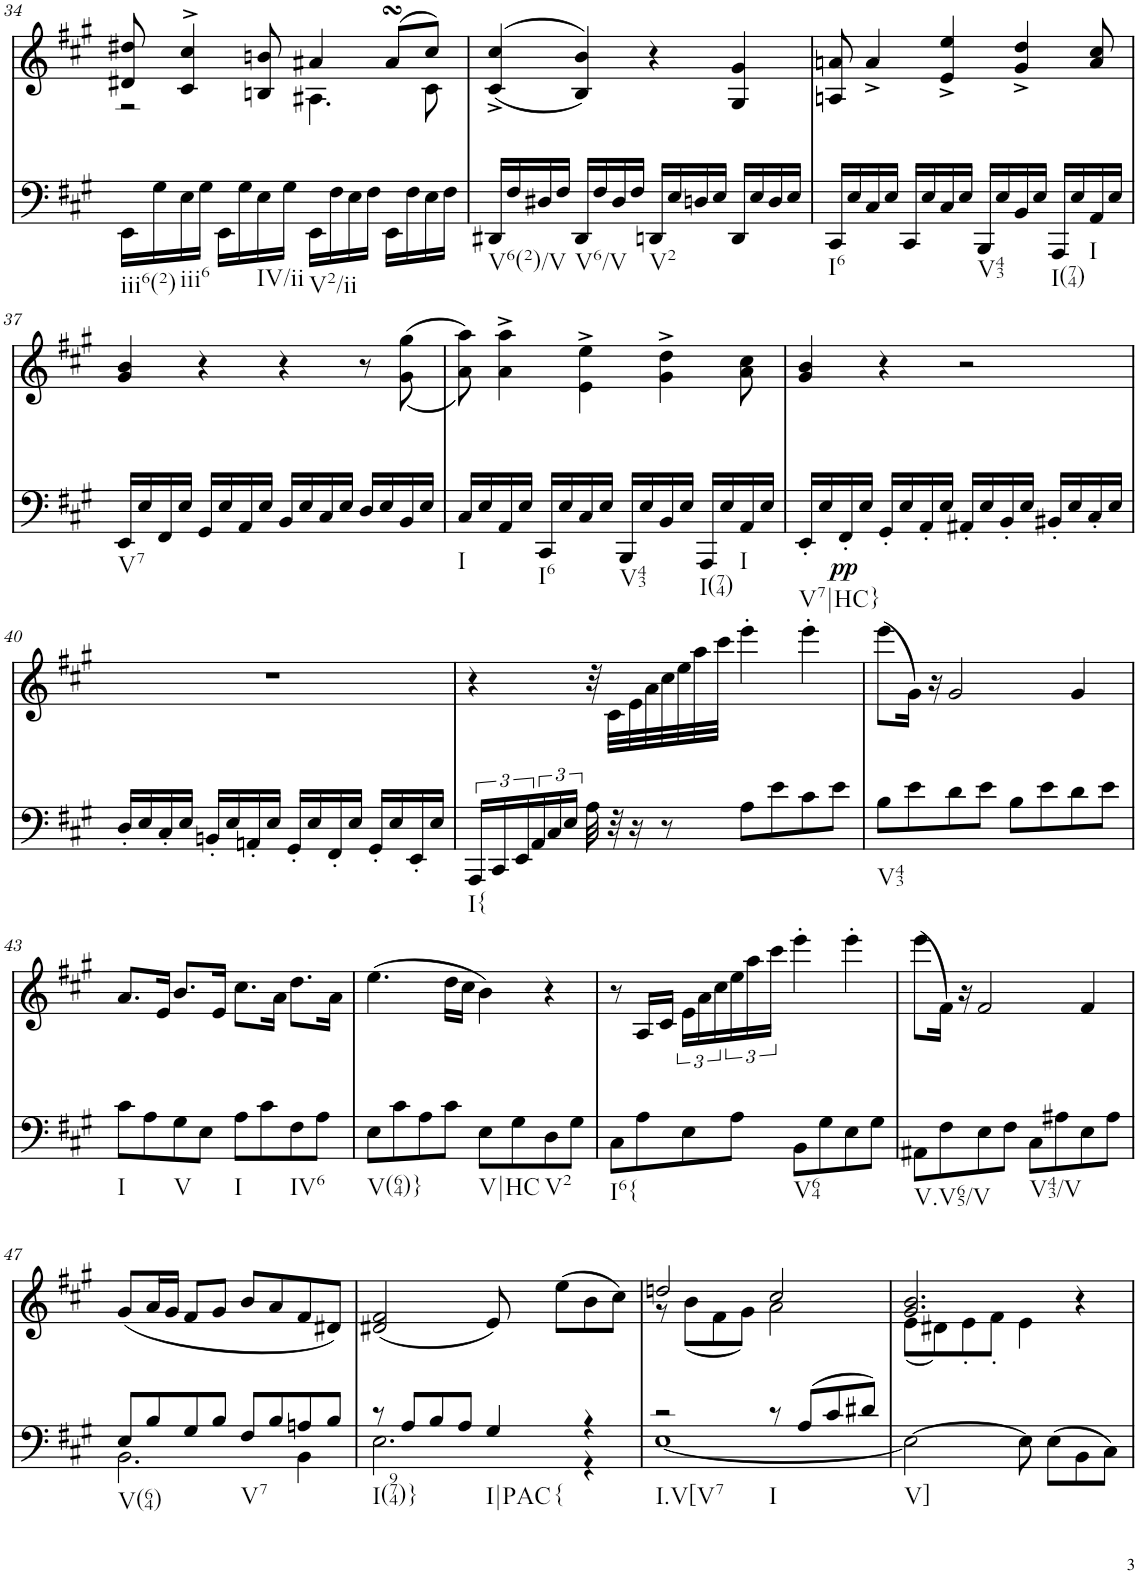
**kern	**dynam	**kern
*part2	*part2	*part1
*staff2	*staff2	*staff1
*I"piano	*	*I"piano
*I'Pno	*	*I'Pno
!!LO:PB:g=z
*clefF4	*	*clefG2
*k[f#c#g#]	*	*k[f#c#g#]
*A:	*	*A:
*M4/4	*	*M4/4
=34	=34	=34
*	*	*^
!LO:TX:b:t=iii6(2)	!	!	!
16EE\LL	.	8d#X/ 8dd#X/	2r
16G#\	.	.	.
!LO:TX:b:t=iii6	!	!	!
16E\	.	4c#/^ 4cc#/^	.
16G#\JJ	.	.	.
16EE\LL	.	.	.
16G#\	.	.	.
!LO:TX:b:t=IV/ii	!	!	!
16E\	.	8Bn/ 8bn/	.
16G#\JJ	.	.	.
!LO:TX:b:t=V2/ii	!	!	!
16EE\LL	.	4a#X/	4.A#X\
16F#\	.	.	.
16E\	.	.	.
16F#\JJ	.	.	.
16EE\LL	.	(8a#sSsS/L	.
16F#\	.	.	.
16E\	.	8cc#/J)	8c#\
16F#\JJ	.	.	.
*	*	*v	*v
=35	=35	=35
!LO:TX:b:t=V6(2)/V	!	!
16DD#X/LL	.	(>(4c#/^ 4cc#/^
16F#/	.	.
16D#X/	.	.
16F#/JJ	.	.
!LO:TX:b:t=V6/V	!	!
16DD#/LL	.	4B/ 4b/))
16F#/	.	.
16D#/	.	.
16F#/JJ	.	.
!LO:TX:b:t=V2	!	!
16DDn/LL	.	4r
16E/	.	.
16Dn/	.	.
16E/JJ	.	.
16DD/LL	.	4G#/ 4g#/
16E/	.	.
16D/	.	.
16E/JJ	.	.
=36	=36	=36
!LO:TX:b:t=I6	!	!
16CC#/LL	.	8An/ 8an/
16E/	.	.
16C#/	.	4a^/
16E/JJ	.	.
16CC#/LL	.	.
16E/	.	.
16C#/	.	4e/^ 4ee/^
16E/JJ	.	.
!LO:TX:b:t=V43	!	!
16BBB/LL	.	.
16E/	.	.
16BB/	.	4g#/^ 4dd/^
16E/JJ	.	.
!LO:TX:b:t=I(74)	!	!
16AAA/LL	.	.
16E/	.	.
!LO:TX:b:t=I	!	!
16AA/	.	8a/ 8cc#/
16E/JJ	.	.
!!LO:LB:g=z
=37	=37	=37
!LO:TX:b:t=V7	!	!
16EE/LL	.	4g#/ 4b/
16E/	.	.
16FF#/	.	.
16E/JJ	.	.
16GG#/LL	.	4r
16E/	.	.
16AA/	.	.
16E/JJ	.	.
16BB/LL	.	4r
16E/	.	.
16C#/	.	.
16E/JJ	.	.
16D/LL	.	8r
16E/	.	.
16BB/	.	(<(8g#\ 8gg#\
16E/JJ	.	.
=38	=38	=38
!LO:TX:b:t=I	!	!
16C#/LL	.	8a\ 8aa\))
16E/	.	.
16AA/	.	4a\^ 4aa\^
16E/JJ	.	.
!LO:TX:b:t=I6	!	!
16CC#/LL	.	.
16E/	.	.
16C#/	.	4e\^ 4ee\^
16E/JJ	.	.
!LO:TX:b:t=V43	!	!
16BBB/LL	.	.
16E/	.	.
16BB/	.	4g#\^ 4dd\^
16E/JJ	.	.
!LO:TX:b:t=I(74)	!	!
16AAA/LL	.	.
16E/	.	.
!LO:TX:b:t=I	!	!
16AA/	.	8a\ 8cc#\
16E/JJ	.	.
=39	=39	=39
!LO:TX:b:t=V7|HC}	!	!
16EE'/LL	.	4g#/ 4b/
16E/	.	.
!	!LO:DY:b	!
16FF#'/	pp	.
16E/JJ	.	.
16GG#'/LL	.	4r
16E/	.	.
16AA'/	.	.
16E/JJ	.	.
16AA#X'/LL	.	2r
16E/	.	.
16BB'/	.	.
16E/JJ	.	.
16BB#X'/LL	.	.
16E/	.	.
16C#'/	.	.
16E/JJ	.	.
!!LO:LB:g=z
=40	=40	=40
16D'/LL	.	1r
16E/	.	.
16C#'/	.	.
16E/JJ	.	.
16BBn'/LL	.	.
16E/	.	.
16AAn'/	.	.
16E/JJ	.	.
16GG#'/LL	.	.
16E/	.	.
16FF#'/	.	.
16E/JJ	.	.
16GG#'/LL	.	.
16E/	.	.
16EE'/	.	.
16E/JJ	.	.
=41	=41	=41
!LO:TX:b:t=I{	!	!
24AAA/LL	.	4r
24CC#/	.	.
24EE/	.	.
24AA/	.	.
24C#/	.	.
24E/JJ	.	.
32A\	.	32r
32r	.	32c#\LLL
16r	.	32e\
.	.	32a\
8r	.	32cc#\
.	.	32ee\
.	.	32aa\
.	.	32ccc#\JJJ
8A\L	.	4eee'\
8e\	.	.
8c#\	.	4eee'\
8e\J	.	.
=42	=42	=42
!LO:TX:b:t=V43	!	!
8B\L	.	(8eee\L
8e\	.	16g#\Jk)
.	.	16r
8d\	.	2g#/
8e\J	.	.
8B\L	.	.
8e\	.	.
8d\	.	4g#/
8e\J	.	.
!!LO:LB:g=z
=43	=43	=43
!LO:TX:b:t=I	!	!
8c#\L	.	8.a/L
8A\	.	.
.	.	16e/Jk
!LO:TX:b:t=V	!	!
8G#\	.	8.b/L
8E\J	.	.
.	.	16e/Jk
!LO:TX:b:t=I	!	!
8A\L	.	8.cc#\L
8c#\	.	.
.	.	16a\Jk
!LO:TX:b:t=IV6	!	!
8F#\	.	8.dd\L
8A\J	.	.
.	.	16a\Jk
=44	=44	=44
!LO:TX:b:t=V(64)}	!	!
8E\L	.	(4.ee\
8c#\	.	.
8A\	.	.
8c#\J	.	16dd\LL
.	.	16cc#\JJ
!LO:TX:b:t=V|HC	!	!
8E\L	.	4b\)
8G#\	.	.
!LO:TX:b:t=V2	!	!
8D\	.	4r
8G#\J	.	.
=45	=45	=45
!LO:TX:b:t=I6{	!	!
8C#\L	.	8r
8A\	.	16A/LL
.	.	16c#/JJ
8E\	.	24e\LL
.	.	24a\
.	.	24cc#\
8A\J	.	24ee\
.	.	24aa\
.	.	24ccc#\JJ
!LO:TX:b:t=V64	!	!
8BB\L	.	4eee'\
8G#\	.	.
8E\	.	4eee'\
8G#\J	.	.
=46	=46	=46
!LO:TX:b:t=V.V65/V	!	!
8AA#X\L	.	(8eee\L
8F#\	.	16f#\Jk)
.	.	16r
8E\	.	2f#/
8F#\J	.	.
!LO:TX:b:t=V43/V	!	!
8C#\L	.	.
8A#X\	.	.
8E\	.	4f#/
8A#\J	.	.
!!LO:LB:g=z
=47	=47	=47
*^	*	*
!LO:TX:b:t=V(64)	!	!	!
8E/L	2.BB\	.	(8g#/L
8B/	.	.	16a/L
.	.	.	16g#/JJ
8G#/	.	.	8f#/L
8B/J	.	.	8g#/J
!LO:TX:b:t=V7	!	!	!
8F#/L	.	.	8b/L
8B/	.	.	8a/
8An/	4BB\	.	8f#/
8B/J	.	.	8d#X/J)
=48	=48	=48	=48
!LO:TX:b:t=I(974)}	!	!	!
8r	2.E\	.	(2d#X/ 2f#/
8A/L	.	.	.
8B/	.	.	.
8A/J	.	.	.
!LO:TX:b:t=I|PAC	!	!	!
!LO:TX:b:t={	!	!	!
4G#/	.	.	8e/)
.	.	.	(8ee\L
4r	4r	.	8b\
.	.	.	8cc#\J)
=49	=49	=49	=49
*	*	*	*^
!LO:TX:b:t=I.V[V7	!	!	!	!
2r	[1E	.	2ddn/	8r
.	.	.	.	(8b\L
.	.	.	.	8f#\
.	.	.	.	8g#\J)
!LO:TX:b:t=I	!	!	!	!
8r	.	.	2cc#/	2a\
(8A/L	.	.	.	.
8c#/	.	.	.	.
8d#X/J)	.	.	.	.
*v	*v	*	*	*
=50	=50	=50	=50
!LO:TX:b:t=V]	!	!	!
2E\_	.	2.g#/ 2.b/	(8e\L
.	.	.	8d#X\)
.	.	.	8e'\
.	.	.	8f#'\J
8E\]	.	.	4e\
(8E\L	.	.	.
8BB\	.	4r	4ryy
8C#\J)	.	.	.
*	*	*v	*v
=	=	=
*-	*-	*-
